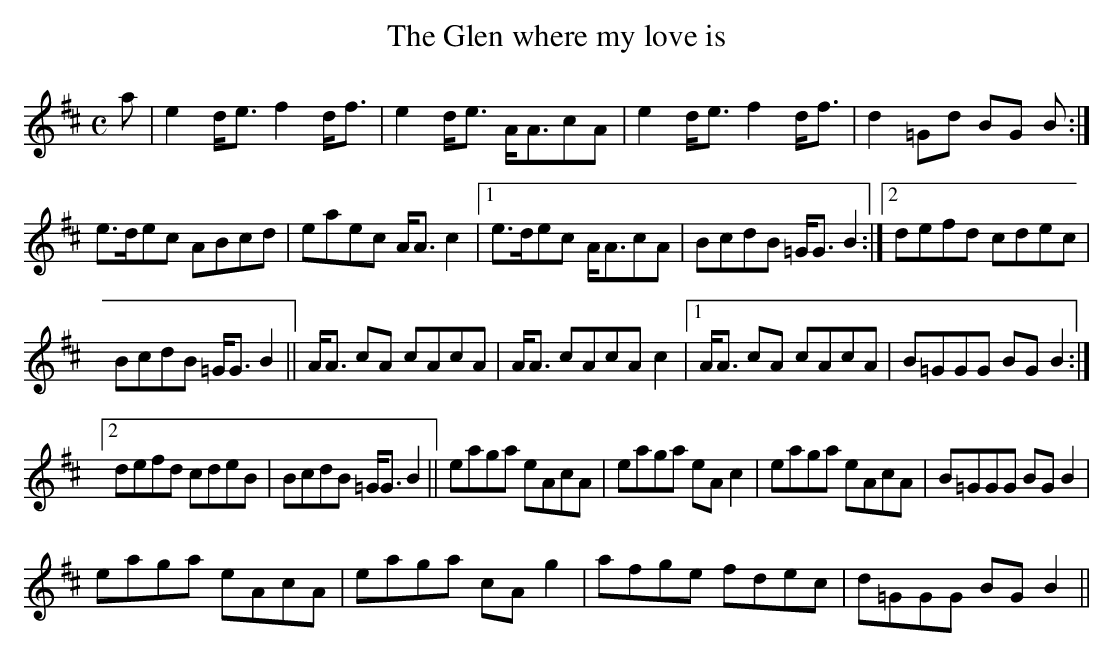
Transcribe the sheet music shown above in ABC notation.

X:1
T:Glen where my love is, The
M:C
L:1/8
K:A Mix
a|e2 d<e f2 d<f|e2 d<e A<AcA|e2 d<e f2 d<f|d2 =Gd BG B:|
e>dec ABcd|eaec A<A c2|1 e>dec A<AcA|BcdB =G<G B2:|2 defd cdec|
BcdB =G<G B2||A<A cA cAcA|A<A cAcA c2|1 A<A cA cAcA|B=GGG BG B2:|2
defd cdeB|BcdB =G<G B2||eaga eAcA|eaga eA c2|eaga eAcA|B=GGG BG B2|
eaga eAcA|eaga cA g2|afge fdec|d=GGG BG B2||
